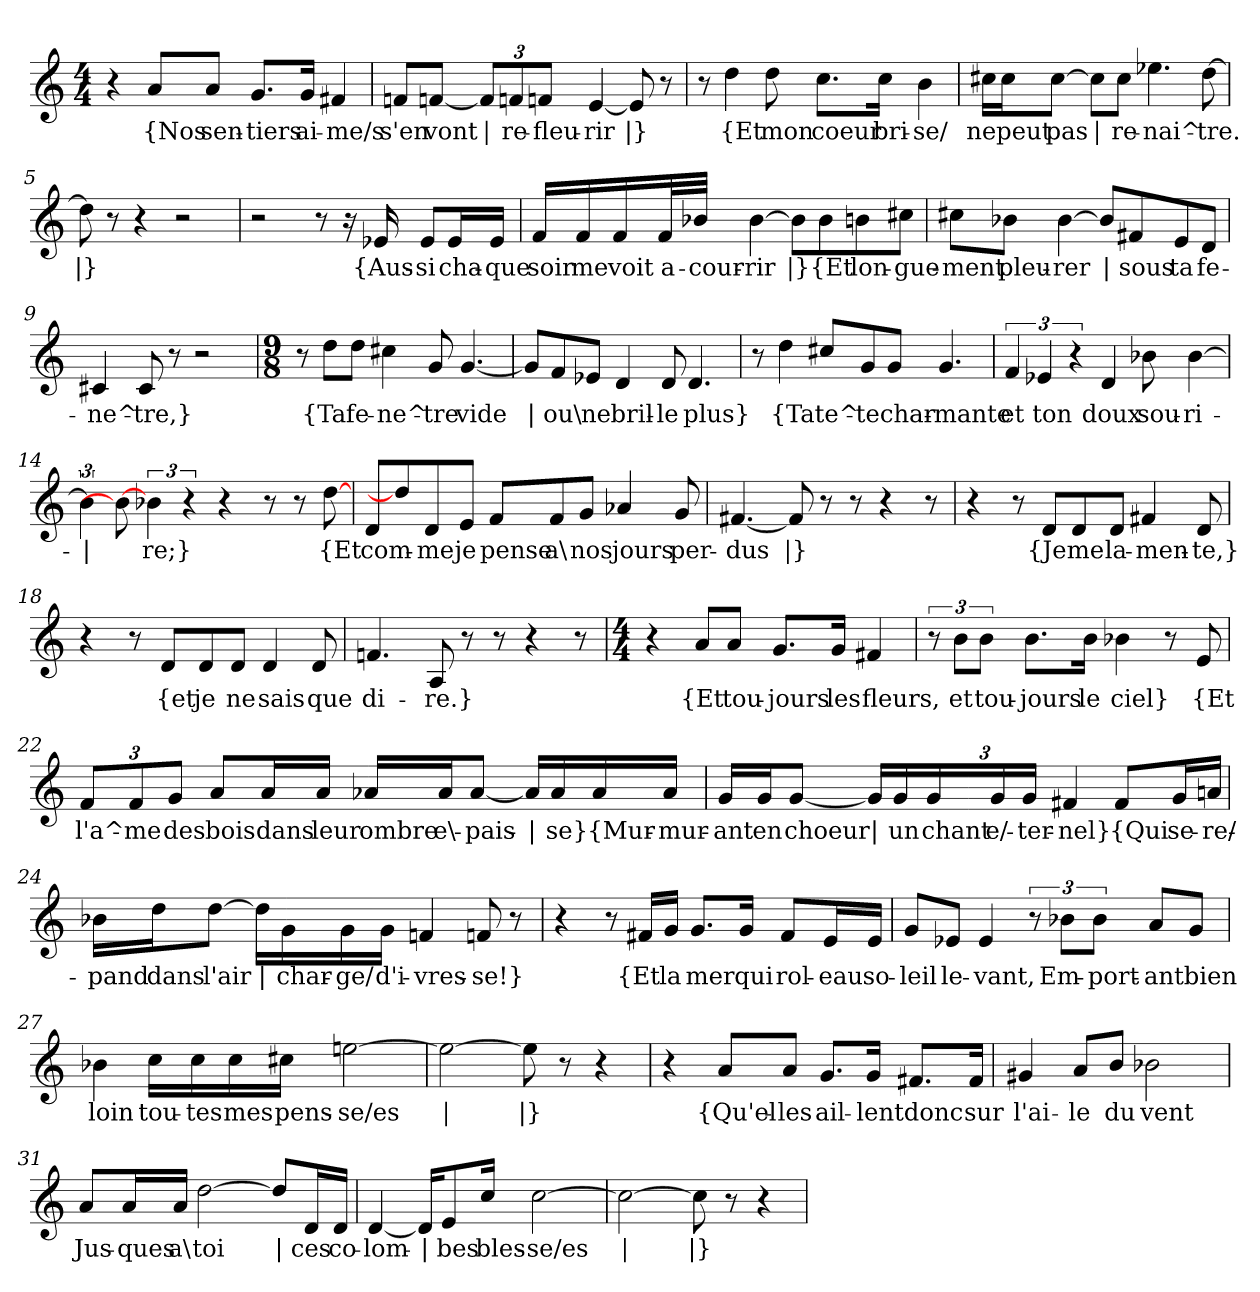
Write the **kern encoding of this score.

**kern	**text
*part1	*part1
*staff1	*staff1
*clefG2	*
*k[]	*
*M4/4	*
=1	=1
4r	.
!	!LO:LY:b
8a/L	{Nos
!	!LO:LY:b
8a/J	sen-
!	!LO:LY:b
8.g/L	-tiers
!	!LO:LY:b
16g/Jk	ai-
!	!LO:LY:b
4f#X/	-me/s
=2	=2
!	!LO:LY:b
8fn/L	s'en
!	!LO:LY:b
[8fn/J	vont
*Xbrackettup	*
!	!LO:LY:b
12fn/L]	|
!	!LO:LY:b
12fn/	re-
!	!LO:LY:b
12fn/J	-fleu-
!	!LO:LY:b
[4e/	-rir
!	!LO:LY:b
8e/]	|}
8r	.
=3	=3
8r	.
!	!LO:LY:b
4dd\	{Et
!	!LO:LY:b
8dd\	mon
!	!LO:LY:b
8.cc\L	coeur
!	!LO:LY:b
16cc\Jk	bri-
!	!LO:LY:b
4b\	-se/
!!LO:LB:g=z
=4	=4
!	!LO:LY:b
16cc#X\LL	ne
!	!LO:LY:b
16cc#\J	peut
!	!LO:LY:b
[8cc#\J	pas
!	!LO:LY:b
8cc#\L]	|
!	!LO:LY:b
8cc#\J	re-
!	!LO:LY:b
4.ee-X\	-nai^-
!	!LO:LY:b
[8dd\	-tre.
=5	=5
!	!LO:LY:b
8dd\]	|}
8r	.
4r	.
2r	.
=6	=6
2r	.
8r	.
16r	.
!	!LO:LY:b
16e-X/	{Aus-
!	!LO:LY:b
8e-/L	-si
!	!LO:LY:b
16e-/L	cha-
!	!LO:LY:b
16e-/JJ	-que
!!LO:LB:g=z
=7	=7
!	!LO:LY:b
16f/LL	soir
!	!LO:LY:b
16f/	me
!	!LO:LY:b
16f/	voit
!	!LO:LY:b
32f/L	a-
!	!LO:LY:b
32b-X/JJJ	-cour-
!	!LO:LY:b
[4b-\	-rir
!	!LO:LY:b
8b-\L]	|}
!	!LO:LY:b
8b-\	{Et
!	!LO:LY:b
8bn\	lon-
!	!LO:LY:b
8cc#X\J	-gue-
=8	=8
!	!LO:LY:b
8cc#X\L	-ment
!	!LO:LY:b
8b-X\J	pleu-
!	!LO:LY:b
[4b-\	-rer
!	!LO:LY:b
8b-/L]	|
!	!LO:LY:b
8f#X/	sous
!	!LO:LY:b
8e/	ta
!	!LO:LY:b
8d/J	fe-
=9	=9
!	!LO:LY:b
4c#X/	-ne^-
!	!LO:LY:b
8c#/	-tre,}
8r	.
2r	.
!!LO:LB:g=z
=10	=10
*M9/8	*
8r	.
!	!LO:LY:b
8dd\L	{Ta
!	!LO:LY:b
8dd\J	fe-
!	!LO:LY:b
4cc#X\	-ne^-
!	!LO:LY:b
8g/	-tre
!	!LO:LY:b
[4.g/	vide
=11	=11
!	!LO:LY:b
8g/L]	|
!	!LO:LY:b
8f/	ou\
!	!LO:LY:b
8e-X/J	ne
!	!LO:LY:b
4d/	bril-
!	!LO:LY:b
8d/	-le
!	!LO:LY:b
4.d/	plus}
=12	=12
8r	.
!	!LO:LY:b
4dd\	{Ta
!	!LO:LY:b
8cc#X/L	te^-
!	!LO:LY:b
8g/	-te
!	!LO:LY:b
8g/J	char-
!	!LO:LY:b
4.g/	-mante
=13	=13
*brackettup	*
!	!LO:LY:b
6f/	et
!	!LO:LY:b
6e-X/	ton
6r	.
!	!LO:LY:b
4d/	doux
!	!LO:LY:b
8b-X\	sou-
!	!LO:LY:b
[4b-\	-ri-
!!LO:LB:g=z
=14	=14
!	!LO:LY:b
6b-\]	|
8b-\_	.
!	!LO:LY:b
6b-X\	-re;}
6r	.
4r	.
8r	.
8r	.
!	!LO:LY:b
[8dd\	{Et
=15	=15
!	!LO:LY:b
8d/L	com-
8dd\]	.
!	!LO:LY:b
8d/	-me
!	!LO:LY:b
8e/J	je
!	!LO:LY:b
8f/L	pense
!	!LO:LY:b
8f/	a\
!	!LO:LY:b
8g/J	nos
!	!LO:LY:b
4a-X/	jours
!	!LO:LY:b
8g/	per-
=16	=16
!	!LO:LY:b
[4.f#X/	-dus
!	!LO:LY:b
8f#/]	|}
8r	.
8r	.
4r	.
8r	.
=17	=17
4r	.
8r	.
!	!LO:LY:b
8d/L	{Je
!	!LO:LY:b
8d/	me
!	!LO:LY:b
8d/J	la-
!	!LO:LY:b
4f#X/	-men-
!	!LO:LY:b
8d/	-te,}
!!LO:LB:g=z
=18	=18
4r	.
8r	.
!	!LO:LY:b
8d/L	{et
!	!LO:LY:b
8d/	je
!	!LO:LY:b
8d/J	ne
!	!LO:LY:b
4d/	sais
!	!LO:LY:b
8d/	que
=19	=19
!	!LO:LY:b
4.fn/	di-
!	!LO:LY:b
8A/	-re.}
8r	.
8r	.
4r	.
8r	.
=20	=20
*M4/4	*
4r	.
!	!LO:LY:b
8a/L	{Et
!	!LO:LY:b
8a/J	tou-
!	!LO:LY:b
8.g/L	-jours
!	!LO:LY:b
16g/Jk	les
!	!LO:LY:b
4f#X/	fleurs,
=21	=21
12r	.
!	!LO:LY:b
12b\L	et
!	!LO:LY:b
12b\J	tou-
!	!LO:LY:b
8.b\L	-jours
!	!LO:LY:b
16b\Jk	le
!	!LO:LY:b
4b-X\	ciel}
8r	.
!	!LO:LY:b
8e/	{Et
!!LO:LB:g=z
=22	=22
*Xbrackettup	*
!	!LO:LY:b
12f/L	l'a^-
!	!LO:LY:b
12f/	-me
!	!LO:LY:b
12g/J	des
!	!LO:LY:b
8a/L	bois
!	!LO:LY:b
16a/L	dans
!	!LO:LY:b
16a/JJ	leur
!	!LO:LY:b
16a-X/LL	ombre
!	!LO:LY:b
16a-/J	e\-
!	!LO:LY:b
[8a-/J	-pais-
!	!LO:LY:b
16a-/LL]	|
!	!LO:LY:b
16a-/	-se}
!	!LO:LY:b
16a-/	{Mur-
!	!LO:LY:b
16a-/JJ	-mur-
!!LO:LB:g=z
=23	=23
!	!LO:LY:b
16g/LL	-ant
!	!LO:LY:b
16g/J	en
!	!LO:LY:b
[8g/J	choeur
!	!LO:LY:b
16g/LL]	|
!	!LO:LY:b
16g/	un
!	!LO:LY:b
24g/	chant
!	!LO:LY:b
24g/	e/-
!	!LO:LY:b
24g/JJ	-ter-
!	!LO:LY:b
4f#X/	-nel}
!	!LO:LY:b
8f#/L	{Qui
!	!LO:LY:b
16g/L	se-
!	!LO:LY:b
16an/JJ	-re/-
=24	=24
!	!LO:LY:b
16b-X\LL	-pand
!	!LO:LY:b
16dd\J	dans
!	!LO:LY:b
[8dd\J	l'air
!	!LO:LY:b
16dd\LL]	|
!	!LO:LY:b
16g\	char-
!	!LO:LY:b
16g\	-ge/
!	!LO:LY:b
16g\JJ	d'i-
!	!LO:LY:b
4fn/	-vres-
!	!LO:LY:b
8fn/	-se!}
8r	.
!!LO:LB:g=z
=25	=25
4r	.
8r	.
!	!LO:LY:b
16f#X/LL	{Et
!	!LO:LY:b
16g/JJ	la
!	!LO:LY:b
8.g/L	mer
!	!LO:LY:b
16g/Jk	qui
!	!LO:LY:b
8f#/L	rol-
!	!LO:LY:b
16e/L	-eau
!	!LO:LY:b
16e/JJ	so-
=26	=26
!	!LO:LY:b
8g/L	-leil
!	!LO:LY:b
8e-X/J	le-
!	!LO:LY:b
4e-/	-vant,
*brackettup	*
12r	.
!	!LO:LY:b
12b-X\L	Em-
!	!LO:LY:b
12b-\J	-port-
!	!LO:LY:b
8a/L	-ant
!	!LO:LY:b
8g/J	bien
=27	=27
!	!LO:LY:b
4b-X\	loin
!	!LO:LY:b
16cc\LL	tou-
!	!LO:LY:b
16cc\	-tes
!	!LO:LY:b
16cc\	mes
!	!LO:LY:b
16cc#X\JJ	pens-
!	!LO:LY:b
[2een\	-se/es
!!LO:LB:g=z
=28	=28
!	!LO:LY:b
2ee\_	|
!	!LO:LY:b
8ee\]	|}
8r	.
4r	.
=29	=29
4r	.
!	!LO:LY:b
8a/L	{Qu'el-
!	!LO:LY:b
8a/J	-les
!	!LO:LY:b
8.g/L	ail-
!	!LO:LY:b
16g/Jk	-lent
!	!LO:LY:b
8.f#X/L	donc
!	!LO:LY:b
16f#/Jk	sur
=30	=30
!	!LO:LY:b
4g#X/	l'ai-
!	!LO:LY:b
8a/L	-le
!	!LO:LY:b
8b/J	du
!	!LO:LY:b
2b-X\	vent
=31	=31
!	!LO:LY:b
8a/L	Jus-
!	!LO:LY:b
16a/L	-ques
!	!LO:LY:b
16a/JJ	a\
!	!LO:LY:b
[2dd\	toi
!	!LO:LY:b
8dd/L]	|
!	!LO:LY:b
16d/L	ces
!	!LO:LY:b
16d/JJ	co-
!!LO:PB:g=z
=32	=32
!	!LO:LY:b
[4d/	-lom-
!	!LO:LY:b
16d/KL]	|
!	!LO:LY:b
8e/	-bes
!	!LO:LY:b
16cc/Jk	bles-
!	!LO:LY:b
[2cc\	-se/es
=33	=33
!	!LO:LY:b
2cc\_	|
!	!LO:LY:b
8cc\]	|}
8r	.
4r	.
=	=
*-	*-
